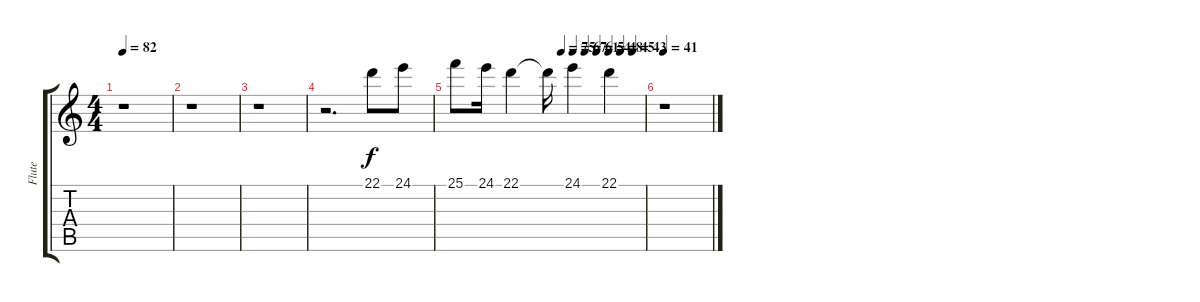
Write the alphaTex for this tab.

\track ("Flute" "Flute") {instrument flute}
\staff {score tabs}
\tuning (E4 B3 G3 D3 A2 E2) {hide}
\ts (4 4)
\tempo 82
\clef g2
\ks c
r.1{dy f} |
r.1 |
r.1 |
r.2{d} 22.1.8 24.1.8 |
\tempo (75 0.5625)
\tempo (67 0.625)
\tempo (61 0.6875)
\tempo (54 0.75)
\tempo (48 0.8125)
\tempo (45 0.875)
\tempo (43 0.9375)
25.1.8 24.1.16 22.1.4 22.1{t}.16 24.1.4 22.1.4 |
\tempo 41
r.1
